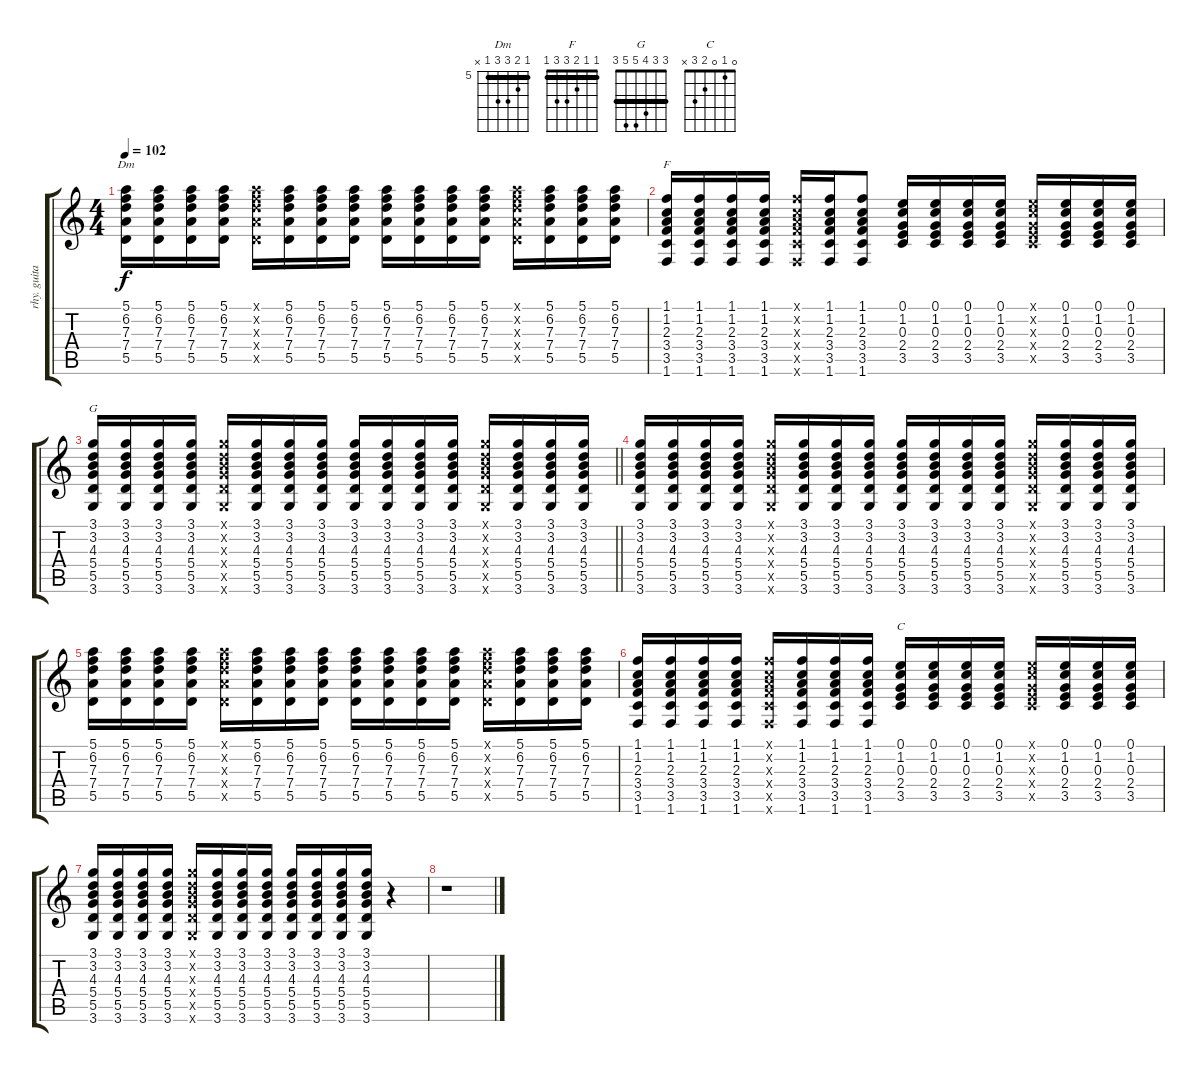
\track ("rhy. guitar" "rhy. guita") {instrument acousticguitarsteel}
\staff {score tabs}
\tuning (E4 B3 G3 D3 A2 E2) {hide}
\chord ("Dm" 5 6 7 7 5 x) {firstfret 5 barre 5}
\chord ("F" 1 1 2 3 3 1) {barre 1}
\chord ("G" 3 3 4 5 5 3) {barre 3}
\chord ("C" 0 1 0 2 3 x)
\ts (4 4)
\tempo 102
\clef g2
\ks aminor
(5.1 6.2 7.3 7.4 5.5).16{ch "Dm" dy f} (5.1 6.2 7.3 7.4 5.5).16 (5.1 6.2 7.3 7.4 5.5).16 (5.1 6.2 7.3 7.4 5.5).16 (5.1{x} 6.2{x} 7.3{x} 7.4{x} 5.5{x}).16 (5.1 6.2 7.3 7.4 5.5).16 (5.1 6.2 7.3 7.4 5.5).16 (5.1 6.2 7.3 7.4 5.5).16 (5.1 6.2 7.3 7.4 5.5).16 (5.1 6.2 7.3 7.4 5.5).16 (5.1 6.2 7.3 7.4 5.5).16 (5.1 6.2 7.3 7.4 5.5).16 (5.1{x} 6.2{x} 7.3{x} 7.4{x} 5.5{x}).16 (5.1 6.2 7.3 7.4 5.5).16 (5.1 6.2 7.3 7.4 5.5).16 (5.1 6.2 7.3 7.4 5.5).16 |
(1.1 1.2 2.3 3.4 3.5 1.6).16{ch "F"} (1.1 1.2 2.3 3.4 3.5 1.6).16 (1.1 1.2 2.3 3.4 3.5 1.6).16 (1.1 1.2 2.3 3.4 3.5 1.6).16 (1.1{x} 1.2{x} 2.3{x} 3.4{x} 3.5{x} 1.6{x}).16 (1.1 1.2 2.3 3.4 3.5 1.6).16 (1.1 1.2 2.3 3.4 3.5 1.6).8 (0.1 1.2 0.3 2.4 3.5).16 (0.1 1.2 0.3 2.4 3.5).16 (0.1 1.2 0.3 2.4 3.5).16 (0.1 1.2 0.3 2.4 3.5).16 (0.1{x} 1.2{x} 0.3{x} 2.4{x} 3.5{x}).16 (0.1 1.2 0.3 2.4 3.5).16 (0.1 1.2 0.3 2.4 3.5).16 (0.1 1.2 0.3 2.4 3.5).16 |
\barLineRight lightlight
(3.1 3.2 4.3 5.4 5.5 3.6).16{ch "G"} (3.1 3.2 4.3 5.4 5.5 3.6).16 (3.1 3.2 4.3 5.4 5.5 3.6).16 (3.1 3.2 4.3 5.4 5.5 3.6).16 (3.1{x} 3.2{x} 4.3{x} 5.4{x} 5.5{x} 3.6{x}).16 (3.1 3.2 4.3 5.4 5.5 3.6).16 (3.1 3.2 4.3 5.4 5.5 3.6).16 (3.1 3.2 4.3 5.4 5.5 3.6).16 (3.1 3.2 4.3 5.4 5.5 3.6).16 (3.1 3.2 4.3 5.4 5.5 3.6).16 (3.1 3.2 4.3 5.4 5.5 3.6).16 (3.1 3.2 4.3 5.4 5.5 3.6).16 (3.1{x} 3.2{x} 4.3{x} 5.4{x} 5.5{x} 3.6{x}).16 (3.1 3.2 4.3 5.4 5.5 3.6).16 (3.1 3.2 4.3 5.4 5.5 3.6).16 (3.1 3.2 4.3 5.4 5.5 3.6).16 |
(3.1 3.2 4.3 5.4 5.5 3.6).16 (3.1 3.2 4.3 5.4 5.5 3.6).16 (3.1 3.2 4.3 5.4 5.5 3.6).16 (3.1 3.2 4.3 5.4 5.5 3.6).16 (3.1{x} 3.2{x} 4.3{x} 5.4{x} 5.5{x} 3.6{x}).16 (3.1 3.2 4.3 5.4 5.5 3.6).16 (3.1 3.2 4.3 5.4 5.5 3.6).16 (3.1 3.2 4.3 5.4 5.5 3.6).16 (3.1 3.2 4.3 5.4 5.5 3.6).16 (3.1 3.2 4.3 5.4 5.5 3.6).16 (3.1 3.2 4.3 5.4 5.5 3.6).16 (3.1 3.2 4.3 5.4 5.5 3.6).16 (3.1{x} 3.2{x} 4.3{x} 5.4{x} 5.5{x} 3.6{x}).16 (3.1 3.2 4.3 5.4 5.5 3.6).16 (3.1 3.2 4.3 5.4 5.5 3.6).16 (3.1 3.2 4.3 5.4 5.5 3.6).16 |
(5.1 6.2 7.3 7.4 5.5).16 (5.1 6.2 7.3 7.4 5.5).16 (5.1 6.2 7.3 7.4 5.5).16 (5.1 6.2 7.3 7.4 5.5).16 (5.1{x} 6.2{x} 7.3{x} 7.4{x} 5.5{x}).16 (5.1 6.2 7.3 7.4 5.5).16 (5.1 6.2 7.3 7.4 5.5).16 (5.1 6.2 7.3 7.4 5.5).16 (5.1 6.2 7.3 7.4 5.5).16 (5.1 6.2 7.3 7.4 5.5).16 (5.1 6.2 7.3 7.4 5.5).16 (5.1 6.2 7.3 7.4 5.5).16 (5.1{x} 6.2{x} 7.3{x} 7.4{x} 5.5{x}).16 (5.1 6.2 7.3 7.4 5.5).16 (5.1 6.2 7.3 7.4 5.5).16 (5.1 6.2 7.3 7.4 5.5).16 |
(1.1 1.2 2.3 3.4 3.5 1.6).16 (1.1 1.2 2.3 3.4 3.5 1.6).16 (1.1 1.2 2.3 3.4 3.5 1.6).16 (1.1 1.2 2.3 3.4 3.5 1.6).16 (1.1{x} 1.2{x} 2.3{x} 3.4{x} 3.5{x} 1.6{x}).16 (1.1 1.2 2.3 3.4 3.5 1.6).16 (1.1 1.2 2.3 3.4 3.5 1.6).16 (1.1 1.2 2.3 3.4 3.5 1.6).16 (0.1 1.2 0.3 2.4 3.5).16{ch "C"} (0.1 1.2 0.3 2.4 3.5).16 (0.1 1.2 0.3 2.4 3.5).16 (0.1 1.2 0.3 2.4 3.5).16 (0.1{x} 1.2{x} 0.3{x} 2.4{x} 3.5{x}).16 (0.1 1.2 0.3 2.4 3.5).16 (0.1 1.2 0.3 2.4 3.5).16 (0.1 1.2 0.3 2.4 3.5).16 |
(3.1 3.2 4.3 5.4 5.5 3.6).16 (3.1 3.2 4.3 5.4 5.5 3.6).16 (3.1 3.2 4.3 5.4 5.5 3.6).16 (3.1 3.2 4.3 5.4 5.5 3.6).16 (3.1{x} 3.2{x} 4.3{x} 5.4{x} 5.5{x} 3.6{x}).16 (3.1 3.2 4.3 5.4 5.5 3.6).16 (3.1 3.2 4.3 5.4 5.5 3.6).16 (3.1 3.2 4.3 5.4 5.5 3.6).16 (3.1 3.2 4.3 5.4 5.5 3.6).16 (3.1 3.2 4.3 5.4 5.5 3.6).16 (3.1 3.2 4.3 5.4 5.5 3.6).16 (3.1 3.2 4.3 5.4 5.5 3.6).16 r.4 |
r.1
